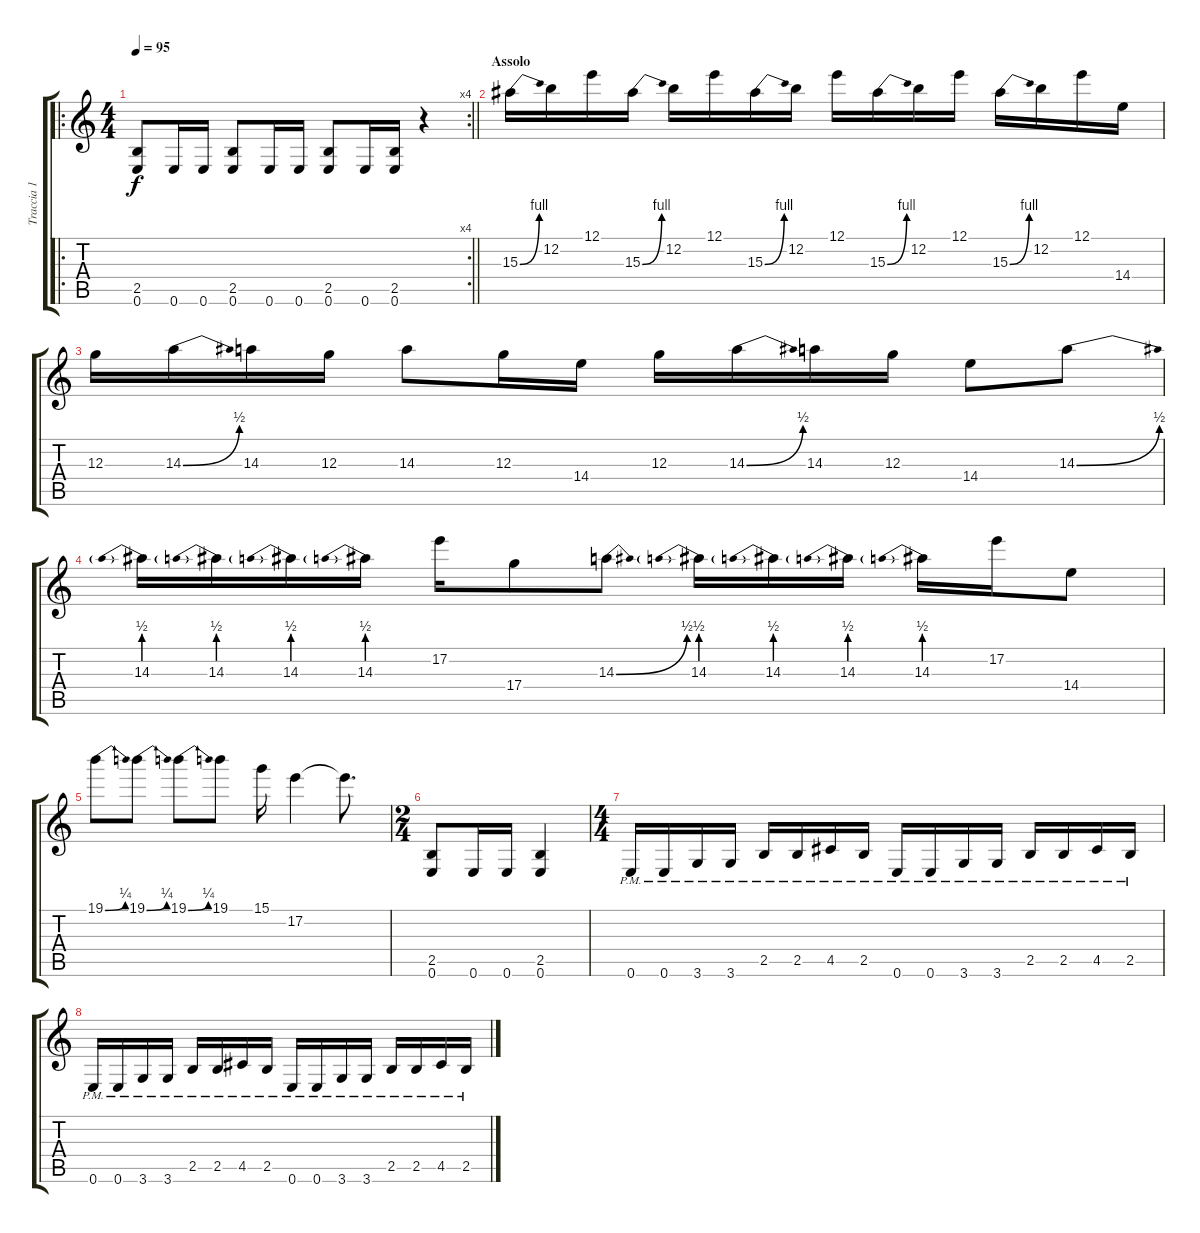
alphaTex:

\track ("Traccia 1" "Traccia 1") {instrument distortionguitar}
\staff {score tabs}
\tuning (E4 B3 G3 D3 A2 E2) {hide}
\ro
\rc 4
\ts (4 4)
\tempo 95
\clef g2
\barLineRight lightlight
\ks c
(2.5 0.6).8{dy f} 0.6.16 0.6.16 (2.5 0.6).8 0.6.16 0.6.16 (2.5 0.6).8 0.6.16 (2.5 0.6).16 r.4 |
\section ("" "Assolo")
15.3{be (bend 0 0 60 4)}.16 12.2.16 12.1.16 15.3{be (bend 0 0 60 4)}.16 12.2.16 12.1.16 15.3{be (bend 0 0 60 4)}.16 12.2.16 12.1.16 15.3{be (bend 0 0 60 4)}.16 12.2.16 12.1.16 15.3{be (bend 0 0 60 4)}.16 12.2.16 12.1.16 14.4.16 |
12.3.16 14.3{be (bend 0 0 60 2)}.16 14.3.16 12.3.16 14.3.8 12.3.16 14.4.16 12.3.16 14.3{be (bend 0 0 60 2)}.16 14.3.16 12.3.16 14.4.8 14.3{be (bend 0 0 60 2)}.8 |
14.3{be (prebend 0 2 60 2)}.16 14.3{be (prebend 0 2 60 2)}.16 14.3{be (prebend 0 2 60 2)}.16 14.3{be (prebend 0 2 60 2)}.16 17.2.16 17.4.8 14.3{be (bend 0 0 60 2)}.8 14.3{be (prebend 0 2 60 2)}.16 14.3{be (prebend 0 2 60 2)}.16 14.3{be (prebend 0 2 60 2)}.16 14.3{be (prebend 0 2 60 2)}.16 17.2.16 14.4.8 |
19.1{be (bend 0 0 60 1)}.8 19.1{be (bend 0 0 60 1)}.8 19.1{be (bend 0 0 60 1)}.8 19.1.8 15.1.16 17.2.4 17.2{t}.8{d} |
\ts (2 4)
(2.5 0.6).8 0.6.16 0.6.16 (2.5 0.6).4 |
\ts (4 4)
0.6{pm}.16 0.6{pm}.16 3.6{pm}.16 3.6{pm}.16 2.5{pm}.16 2.5{pm}.16 4.5{pm}.16 2.5{pm}.16 0.6{pm}.16 0.6{pm}.16 3.6{pm}.16 3.6{pm}.16 2.5{pm}.16 2.5{pm}.16 4.5{pm}.16 2.5{pm}.16 |
0.6{pm}.16 0.6{pm}.16 3.6{pm}.16 3.6{pm}.16 2.5{pm}.16 2.5{pm}.16 4.5{pm}.16 2.5{pm}.16 0.6{pm}.16 0.6{pm}.16 3.6{pm}.16 3.6{pm}.16 2.5{pm}.16 2.5{pm}.16 4.5{pm}.16 2.5{pm}.16
